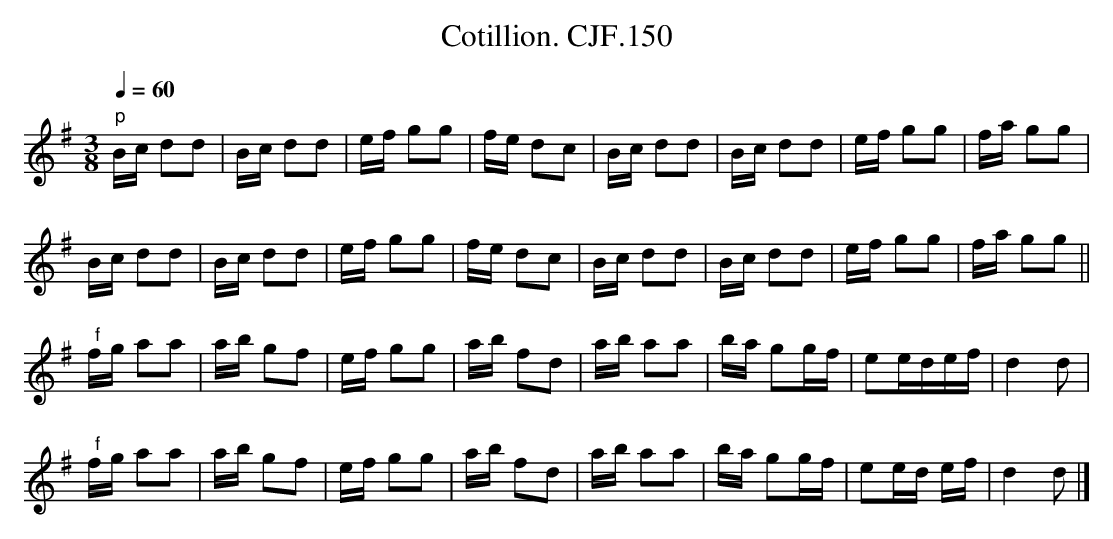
X:1
T:Cotillion. CJF.150
M:3/8
L:1/16
Q:1/4=60
K:G
"p"Bc d2d2|Bc d2d2|ef g2g2|fe d2c2|\
Bc d2d2|Bc d2d2|ef g2g2|fa g2g2|
Bc d2d2|Bc d2d2|ef g2g2|fe d2c2|\
Bc d2d2|Bc d2d2|ef g2g2|fa g2g2||
" f"fg a2a2|ab g2f2|ef g2g2|ab f2d2|\
ab a2a2|ba g2gf|e2edef|d4d2|
" f"fg a2a2|ab g2f2|ef g2g2|ab f2d2|\
ab a2a2|ba g2gf|e2ed ef|d4 d2|]
